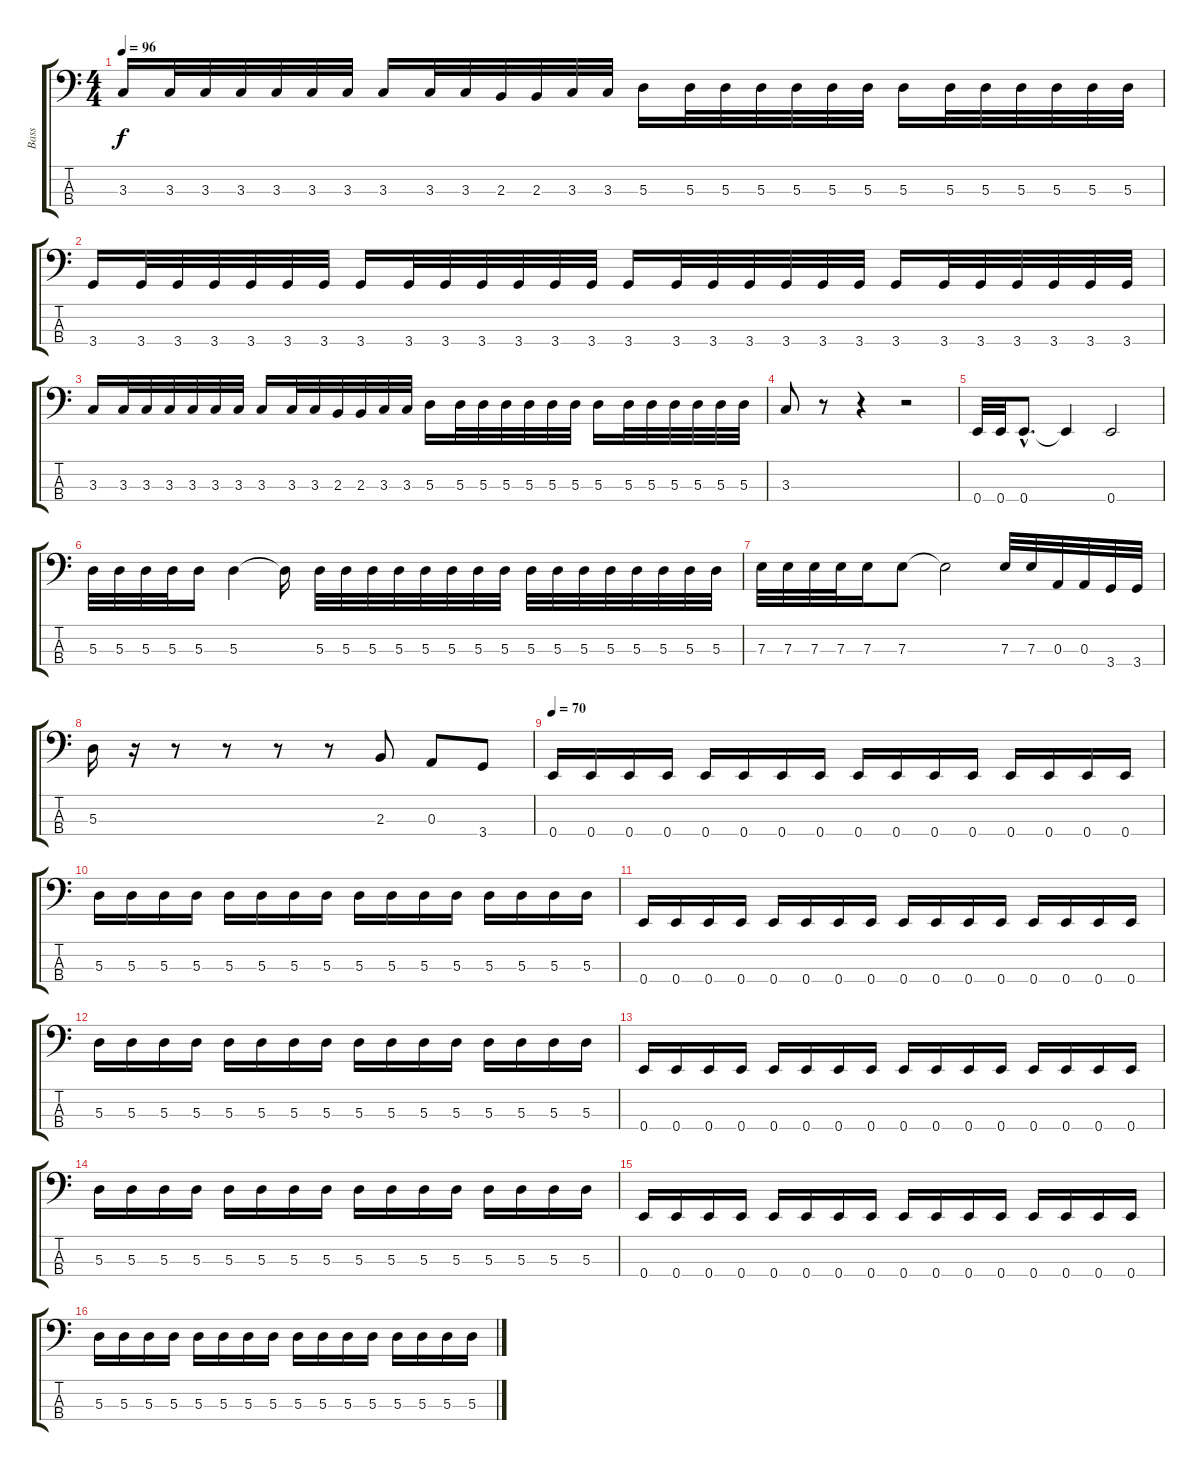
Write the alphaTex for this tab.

\track ("Bass" "Bass") {instrument electricbasspick}
\staff {score tabs}
\tuning (G2 D2 A1 E1) {hide}
\ts (4 4)
\tempo 96
\clef f4
\ks c
3.3.16{dy f} 3.3.32 3.3.32 3.3.32 3.3.32 3.3.32 3.3.32 3.3.16 3.3.32 3.3.32 2.3.32 2.3.32 3.3.32 3.3.32 5.3.16 5.3.32 5.3.32 5.3.32 5.3.32 5.3.32 5.3.32 5.3.16 5.3.32 5.3.32 5.3.32 5.3.32 5.3.32 5.3.32 |
3.4.16 3.4.32 3.4.32 3.4.32 3.4.32 3.4.32 3.4.32 3.4.16 3.4.32 3.4.32 3.4.32 3.4.32 3.4.32 3.4.32 3.4.16 3.4.32 3.4.32 3.4.32 3.4.32 3.4.32 3.4.32 3.4.16 3.4.32 3.4.32 3.4.32 3.4.32 3.4.32 3.4.32 |
3.3.16 3.3.32 3.3.32 3.3.32 3.3.32 3.3.32 3.3.32 3.3.16 3.3.32 3.3.32 2.3.32 2.3.32 3.3.32 3.3.32 5.3.16 5.3.32 5.3.32 5.3.32 5.3.32 5.3.32 5.3.32 5.3.16 5.3.32 5.3.32 5.3.32 5.3.32 5.3.32 5.3.32 |
3.3.8 r.8 r.4 r.2 |
0.4.32 0.4.32 0.4{hac}.8{d} 0.4{t}.4 0.4.2 |
5.3.32 5.3.32 5.3.32 5.3.32 5.3.16 5.3.4 5.3{t}.16 5.3.32 5.3.32 5.3.32 5.3.32 5.3.32 5.3.32 5.3.32 5.3.32 5.3.32 5.3.32 5.3.32 5.3.32 5.3.32 5.3.32 5.3.32 5.3.32 |
7.3.32 7.3.32 7.3.32 7.3.32 7.3.16 7.3.8 7.3{t}.2 7.3.32 7.3.32 0.3.32 0.3.32 3.4.32 3.4.32 |
5.3.16 r.16 r.8 r.8 r.8 r.8 2.3.8 0.3.8 3.4.8 |
\tempo 70
0.4.16 0.4.16 0.4.16 0.4.16 0.4.16 0.4.16 0.4.16 0.4.16 0.4.16 0.4.16 0.4.16 0.4.16 0.4.16 0.4.16 0.4.16 0.4.16 |
5.3.16 5.3.16 5.3.16 5.3.16 5.3.16 5.3.16 5.3.16 5.3.16 5.3.16 5.3.16 5.3.16 5.3.16 5.3.16 5.3.16 5.3.16 5.3.16 |
0.4.16 0.4.16 0.4.16 0.4.16 0.4.16 0.4.16 0.4.16 0.4.16 0.4.16 0.4.16 0.4.16 0.4.16 0.4.16 0.4.16 0.4.16 0.4.16 |
5.3.16 5.3.16 5.3.16 5.3.16 5.3.16 5.3.16 5.3.16 5.3.16 5.3.16 5.3.16 5.3.16 5.3.16 5.3.16 5.3.16 5.3.16 5.3.16 |
0.4.16 0.4.16 0.4.16 0.4.16 0.4.16 0.4.16 0.4.16 0.4.16 0.4.16 0.4.16 0.4.16 0.4.16 0.4.16 0.4.16 0.4.16 0.4.16 |
5.3.16 5.3.16 5.3.16 5.3.16 5.3.16 5.3.16 5.3.16 5.3.16 5.3.16 5.3.16 5.3.16 5.3.16 5.3.16 5.3.16 5.3.16 5.3.16 |
0.4.16 0.4.16 0.4.16 0.4.16 0.4.16 0.4.16 0.4.16 0.4.16 0.4.16 0.4.16 0.4.16 0.4.16 0.4.16 0.4.16 0.4.16 0.4.16 |
5.3.16 5.3.16 5.3.16 5.3.16 5.3.16 5.3.16 5.3.16 5.3.16 5.3.16 5.3.16 5.3.16 5.3.16 5.3.16 5.3.16 5.3.16 5.3.16
